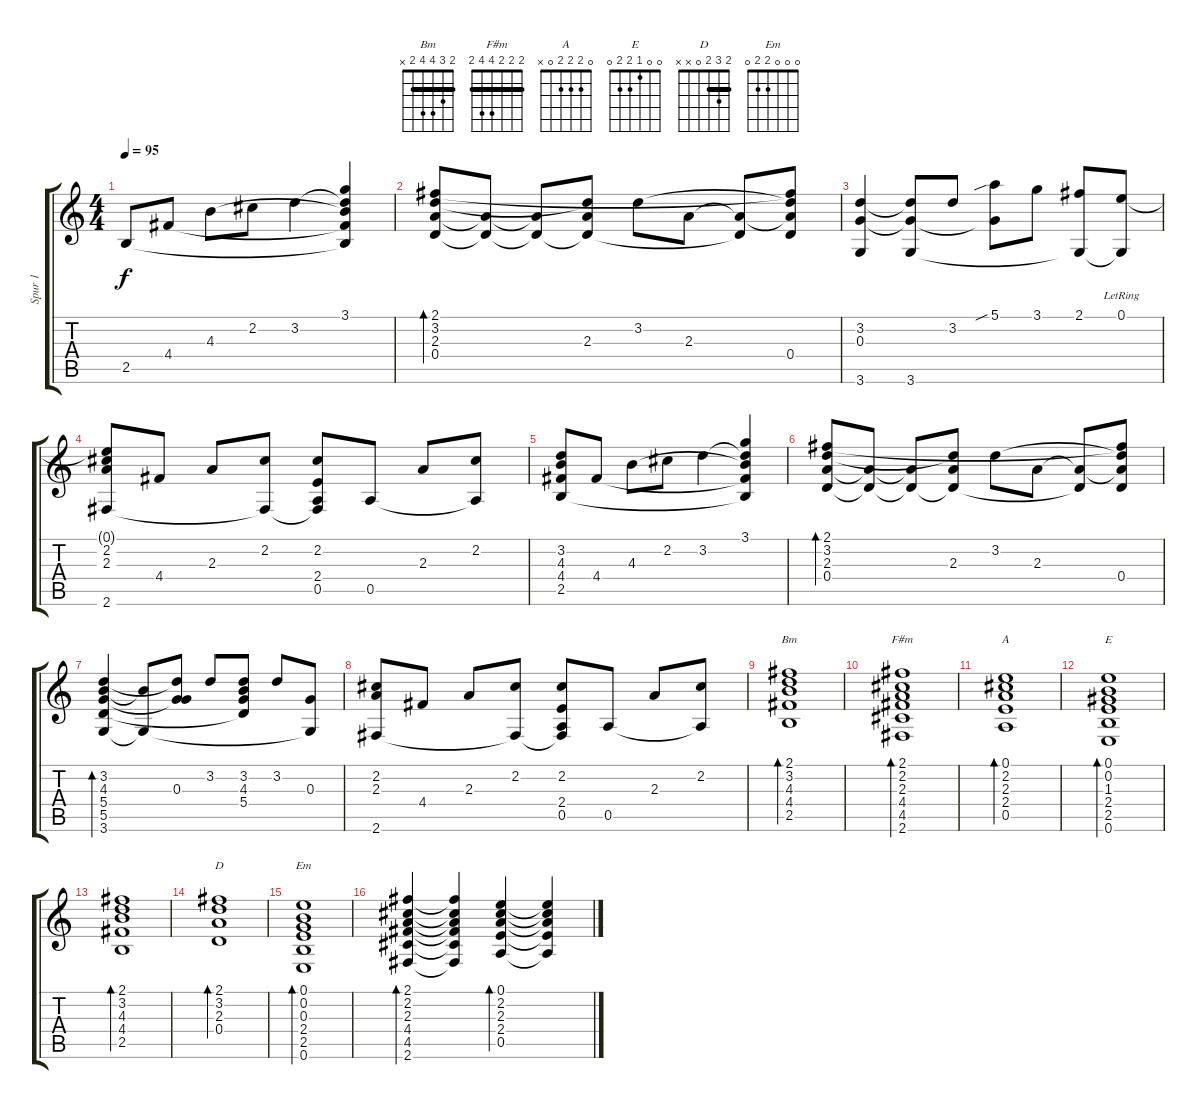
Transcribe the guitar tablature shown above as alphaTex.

\track ("Spur 1" "Spur 1") {instrument acousticguitarsteel}
\staff {score tabs}
\tuning (E4 B3 G3 D3 A2 E2) {hide}
\chord ("Bm" 2 3 4 4 2 x) {barre 2}
\chord ("F#m" 2 2 2 4 4 2) {barre 2}
\chord ("A" 0 2 2 2 0 x)
\chord ("E" 0 0 1 2 2 0)
\chord ("D" 2 3 2 0 x x) {barre 2}
\chord ("Em" 0 0 0 2 2 0)
\ts (4 4)
\tempo 95
\clef g2
\ks c
2.5.8{dy f} 4.4.8 4.3.8 2.2.8 3.2.4 (3.1 3.2{t} 4.3{t} 4.4{t} 2.5{t}).4 |
(2.1 3.2 2.3 0.4).8{bd 480} (2.3{t} 0.4{t}).8 (2.3{t} 0.4{t}).8 (3.2{t} 2.3 0.4{t}).8 3.2.8 2.3.8 (2.3{t} 0.4{t}).8 (2.1{t} 3.2{t} 2.3{t} 0.4).8 |
(3.2 0.3 3.6).4 (3.2{t} 0.3{t} 3.6).8 3.2.8 (5.1{sib} 0.3{t}).8 3.1.8 (2.1 3.6{t}).8 (0.1{lr} 3.6{t}).8 |
(0.1{t} 2.2 2.3 2.6).8 4.4.8 2.3.8 (2.2 2.6{t}).8 (2.2 2.4 0.5 2.6{t}).8 0.5.8 2.3.8 (2.2 0.5{t}).8 |
(3.2 4.3 4.4 2.5).8 4.4.8 4.3.8 2.2.8 3.2.4 (3.1 3.2{t} 4.3{t} 4.4{t} 2.5{t}).4 |
(2.1 3.2 2.3 0.4).8{bd 480} (2.3{t} 0.4{t}).8 (2.3{t} 0.4{t}).8 (3.2{t} 2.3 0.4{t}).8 3.2.8 2.3.8 (2.3{t} 0.4{t}).8 (2.1{t} 3.2{t} 2.3{t} 0.4).8 |
(3.2 4.3 5.4 5.5 3.6).4{bd 240} (4.3{t} 3.6{t}).8 (3.2{t} 0.3 5.4{t}).8 3.2.8 (3.2 4.3 5.4 5.5{t}).8 3.2.8 (0.3 3.6{t}).8 |
(2.2 2.3 2.6).8 4.4.8 2.3.8 (2.2 2.6{t}).8 (2.2 2.4 0.5 2.6{t}).8 0.5.8 2.3.8 (2.2 0.5{t}).8 |
(2.1 3.2 4.3 4.4 2.5).1{bd 480 ch "Bm"} |
(2.1 2.2 2.3 4.4 4.5 2.6).1{bd 120 ch "F#m"} |
(0.1 2.2 2.3 2.4 0.5).1{bd 120 ch "A"} |
(0.1 0.2 1.3 2.4 2.5 0.6).1{bd 120 ch "E"} |
(2.1 3.2 4.3 4.4 2.5).1{bd 60} |
(2.1 3.2 2.3 0.4).1{bd 120 ch "D"} |
(0.1 0.2 0.3 2.4 2.5 0.6).1{bd 120 ch "Em"} |
(2.1 2.2 2.3 4.4 4.5 2.6).4{bd 240} (2.1{t} 2.2{t} 2.3{t} 4.4{t} 4.5{t} 2.6{t}).4 (0.1 2.2 2.3 2.4 0.5).4{bd 120} (0.1{t} 2.2{t} 2.3{t} 2.4{t} 0.5{t}).4
